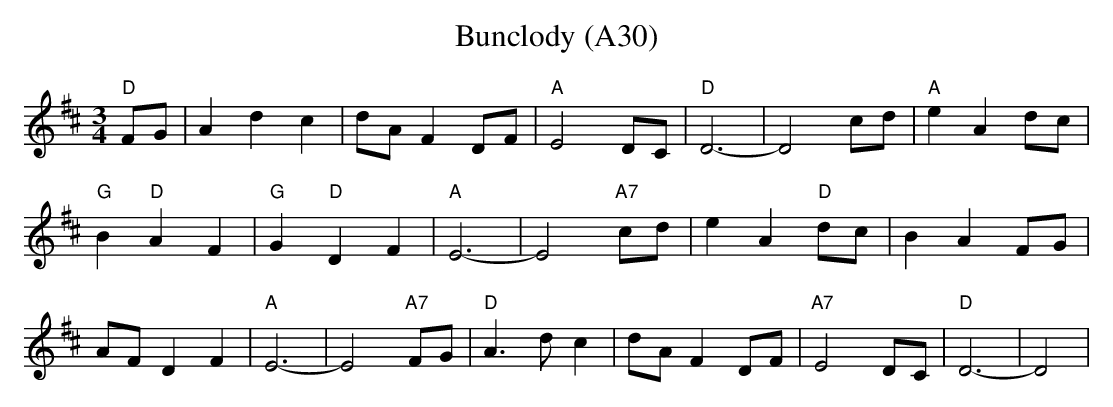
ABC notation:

X:1
T: Bunclody (A30)
M: 3/4
L: 1/8
K: D
"D" FG|A2 d2 c2| dA F2 DF|"A"E4 DC|\
"D"D6-|D4 cd| "A"e2A2dc|
"G"B2 "D"A2 F2|"G"G2 "D"D2 F2|\
"A"E6-|E4 "A7"cd|e2 A2 "D"dc|B2 A2 FG|
AF D2 F2|"A"E6-|E4 "A7" FG|\
"D"A3d c2|dA F2 DF|"A7"E4 DC|"D"D6-|D4|
